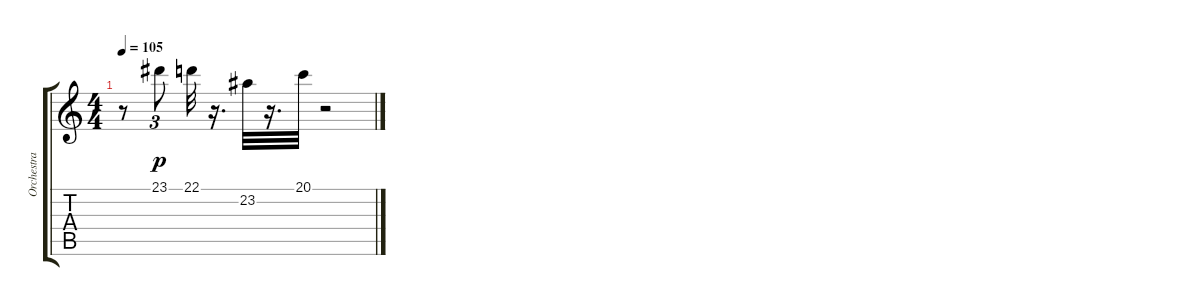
\track ("Orchestra hit" "Orchestra ") {instrument orchestrahit}
\staff {score tabs}
\tuning (E4 B3 G3 D3 A2 E2) {hide}
\ts (4 4)
\tempo 105
\clef g2
\ks c
r.8{dy f} 23.1.8{tu (3 2) dy p} 22.1.32 r.16{d} 23.2.32 r.16{d} 20.1.32 r.2
